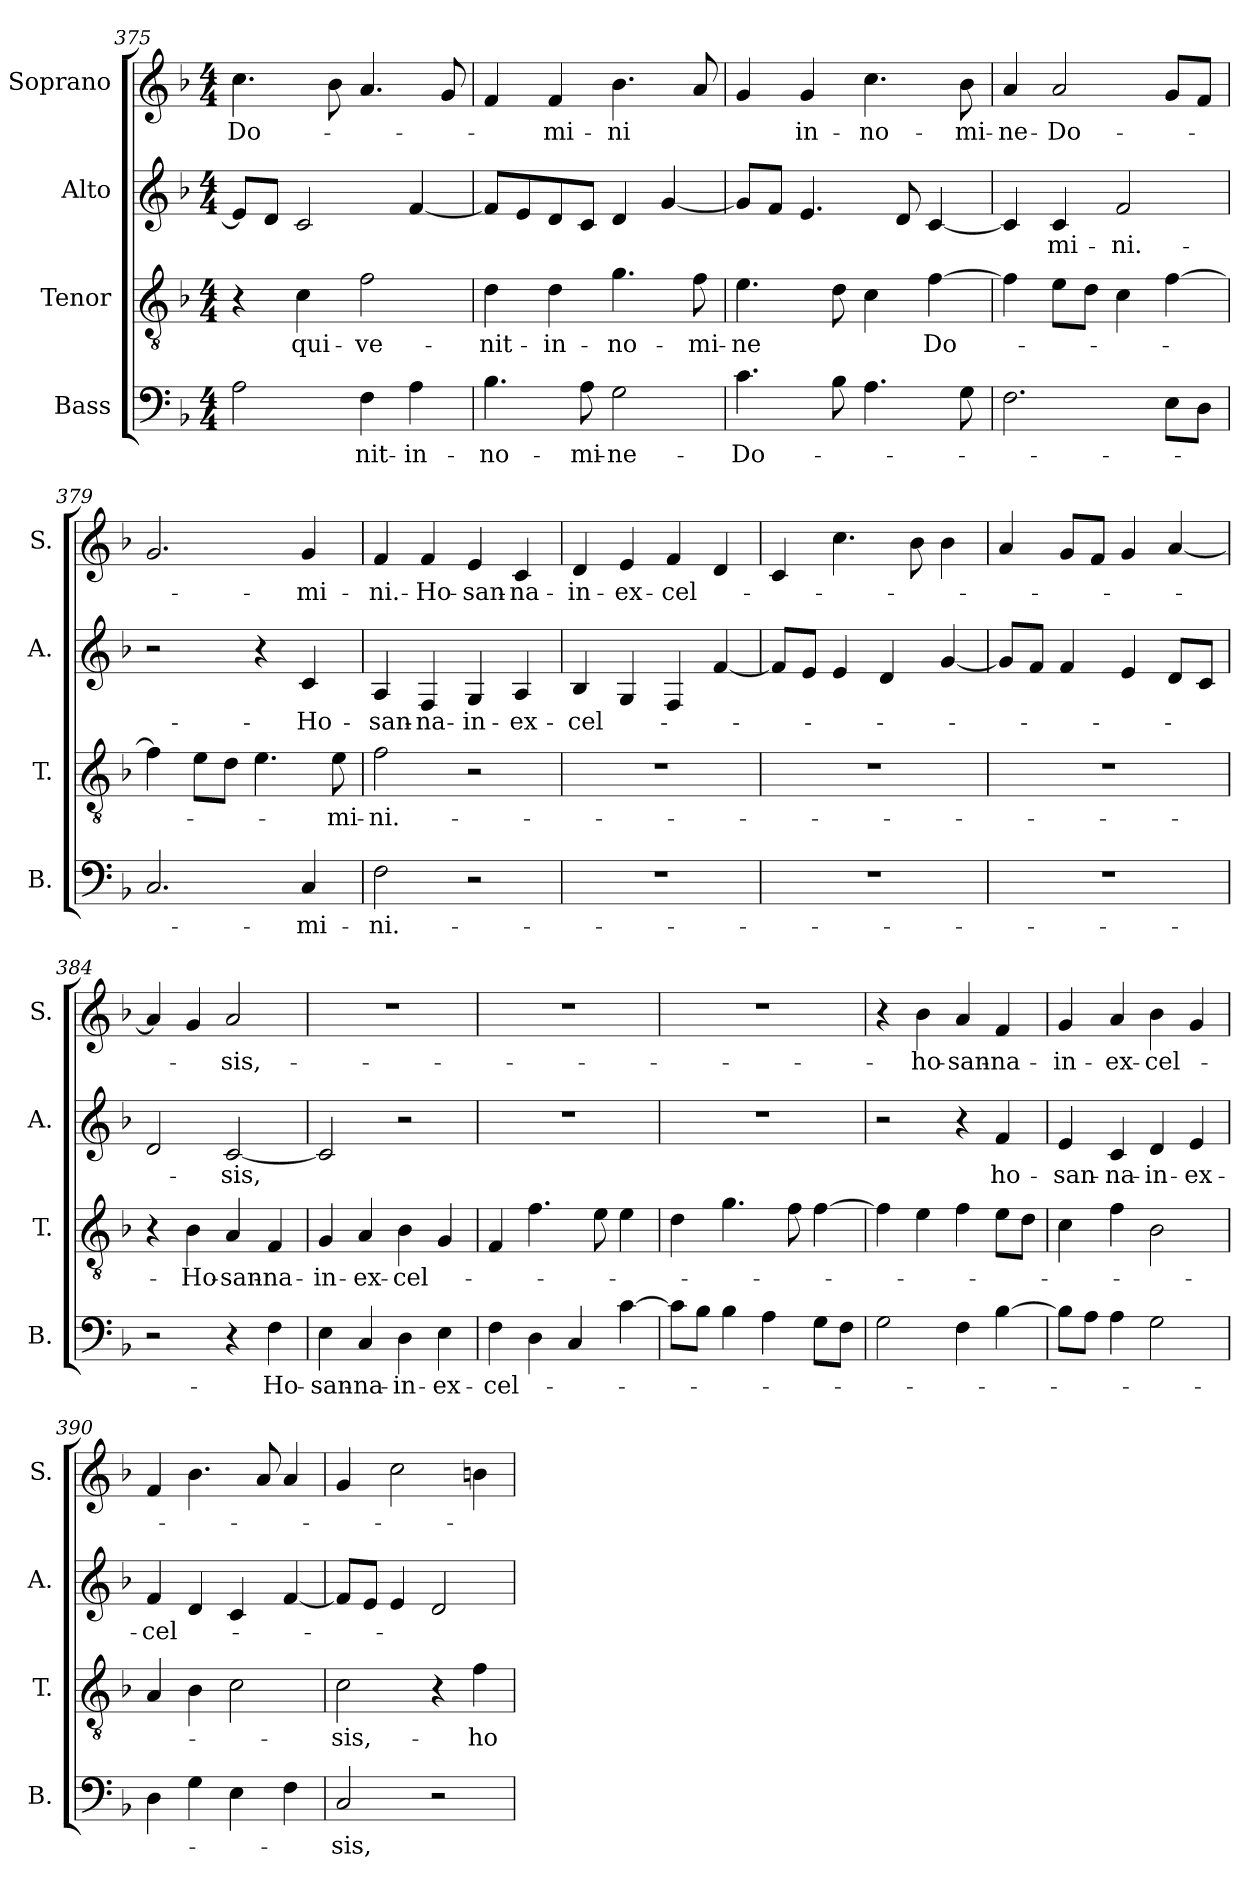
**kern	**text	**kern	**text	**kern	**text	**kern	**text
*part4	*part4	*part3	*part3	*part2	*part2	*part1	*part1
*staff4	*staff4	*staff3	*staff3	*staff2	*staff2	*staff1	*staff1
*I"Bass	*	*I"Tenor	*	*I"Alto	*	*I"Soprano	*
*I'B.	*	*I'T.	*	*I'A.	*	*I'S.	*
!!LO:LB:g=z
*clefF4	*	*clefGv2	*	*clefG2	*	*clefG2	*
*	*	*ITrd7c12	*	*	*	*	*
*k[b-]	*	*k[b-]	*	*k[b-]	*	*k[b-]	*
*F:	*	*F:	*	*F:	*	*F:	*
*M4/4	*	*M4/4	*	*M4/4	*	*M4/4	*
=375	=375	=375	=375	=375	=375	=375	=375
!	!	!	!	!	!	!	!LO:LY:b
2A\	.	4r	.	8e/L]	.	4.cc\	-Do-
.	.	.	.	8d/J	.	.	.
!	!	!	!LO:LY:b	!	!	!	!
.	.	4C\	-qui-	2c/	.	.	.
.	.	.	.	.	.	8b-\	.
!	!LO:LY:b	!	!LO:LY:b	!	!	!	!
4F\	-nit-	2F\	-ve-	.	.	4.a/	.
!	!LO:LY:b	!	!	!	!	!	!
4A\	-in-	.	.	[4f/	.	.	.
.	.	.	.	.	.	8g/	.
=376	=376	=376	=376	=376	=376	=376	=376
!	!LO:LY:b	!	!LO:LY:b	!	!	!	!
4.B-\	-no-	4D\	-nit-	8f/L]	.	4f/	.
.	.	.	.	8e/	.	.	.
!	!	!	!LO:LY:b	!	!	!	!LO:LY:b
.	.	4D\	-in-	8d/	.	4f/	-mi-
!	!LO:LY:b	!	!	!	!	!	!
8A\	-mi-	.	.	8c/J	.	.	.
!	!LO:LY:b	!	!LO:LY:b	!	!	!	!LO:LY:b
2G\	-ne-	4.G\	-no-	4d/	.	4.b-\	-ni
.	.	.	.	[4g/	.	.	.
!	!	!	!LO:LY:b	!	!	!	!
.	.	8F\	-mi-	.	.	8a/	.
=377	=377	=377	=377	=377	=377	=377	=377
!	!LO:LY:b	!	!LO:LY:b	!	!	!	!
4.c\	-Do-	4.E\	-ne	8g/L]	.	4g/	.
.	.	.	.	8f/J	.	.	.
!	!	!	!	!	!	!	!LO:LY:b
.	.	.	.	4.e/	.	4g/	in-
8B-\	.	8D\	.	.	.	.	.
!	!	!	!	!	!	!	!LO:LY:b
4.A\	.	4C\	.	.	.	4.cc\	-no-
.	.	.	.	8d/	.	.	.
!	!	!	!LO:LY:b	!	!	!	!
.	.	[4F\	Do-	[4c/	.	.	.
!	!	!	!	!	!	!	!LO:LY:b
8G\	.	.	.	.	.	8b-\	-mi-
=378	=378	=378	=378	=378	=378	=378	=378
!	!	!	!	!	!	!	!LO:LY:b
2.F\	.	4F\]	.	4c/]	.	4a/	-ne-
!	!	!	!	!	!LO:LY:b	!	!LO:LY:b
.	.	8E\L	.	4c/	-mi-	2a/	-Do-
.	.	8D\J	.	.	.	.	.
!	!	!	!	!	!LO:LY:b	!	!
.	.	4C\	.	2f/	-ni.-	.	.
8E\L	.	[4F\	.	.	.	8g/L	.
8D\J	.	.	.	.	.	8f/J	.
=379	=379	=379	=379	=379	=379	=379	=379
2.C/	.	4F\]	.	2r	.	2.g/	.
.	.	8E\L	.	.	.	.	.
.	.	8D\J	.	.	.	.	.
.	.	4.E\	.	4r	.	.	.
!	!LO:LY:b	!	!	!	!LO:LY:b	!	!LO:LY:b
4C/	-mi--	.	.	4c/	-Ho-	4g/	-mi-
!	!	!	!LO:LY:b	!	!	!	!
.	.	8E\	-mi-	.	.	.	.
!!LO:LB:g=z
=380	=380	=380	=380	=380	=380	=380	=380
!	!LO:LY:b	!	!LO:LY:b	!	!LO:LY:b	!	!LO:LY:b
2F\	-ni.-	2F\	-ni.-	4A/	-san-	4f/	-ni.-
!	!	!	!	!	!LO:LY:b	!	!LO:LY:b
.	.	.	.	4F/	-na-	4f/	-Ho-
!	!	!	!	!	!LO:LY:b	!	!LO:LY:b
2r	.	2r	.	4G/	-in-	4e/	-san-
!	!	!	!	!	!LO:LY:b	!	!LO:LY:b
.	.	.	.	4A/	-ex-	4c/	-na-
=381	=381	=381	=381	=381	=381	=381	=381
!	!	!	!	!	!LO:LY:b	!	!LO:LY:b
1r	.	1r	.	4B-/	-cel-	4d/	-in-
!	!	!	!	!	!	!	!LO:LY:b
.	.	.	.	4G/	.	4e/	-ex-
!	!	!	!	!	!	!	!LO:LY:b
.	.	.	.	4F/	.	4f/	-cel-
.	.	.	.	[4f/	.	4d/	.
=382	=382	=382	=382	=382	=382	=382	=382
1r	.	1r	.	8f/L]	.	4c/	.
.	.	.	.	8e/J	.	.	.
.	.	.	.	4e/	.	4.cc\	.
.	.	.	.	4d/	.	.	.
.	.	.	.	.	.	8b-\	.
.	.	.	.	[4g/	.	4b-\	.
=383	=383	=383	=383	=383	=383	=383	=383
1r	.	1r	.	8g/L]	.	4a/	.
.	.	.	.	8f/J	.	.	.
.	.	.	.	4f/	.	8g/L	.
.	.	.	.	.	.	8f/J	.
.	.	.	.	4e/	.	4g/	.
.	.	.	.	8d/L	.	[4a/	.
.	.	.	.	8c/J	.	.	.
=384	=384	=384	=384	=384	=384	=384	=384
2r	.	4r	.	2d/	.	4a/]	.
!	!	!	!LO:LY:b	!	!	!	!
.	.	4BB-\	-Ho-	.	.	4g/	.
!	!	!	!LO:LY:b	!	!LO:LY:b	!	!LO:LY:b
4r	.	4AA/	-san-	[2c/	-sis,	2a/	-sis,-
!	!LO:LY:b	!	!LO:LY:b	!	!	!	!
4F\	-Ho-	4FF/	-na-	.	.	.	.
=385	=385	=385	=385	=385	=385	=385	=385
!	!LO:LY:b	!	!LO:LY:b	!	!	!	!
4E\	-san-	4GG/	-in-	2c/]	.	1r	.
!	!LO:LY:b	!	!LO:LY:b	!	!	!	!
4C/	-na-	4AA/	-ex-	.	.	.	.
!	!LO:LY:b	!	!LO:LY:b	!	!	!	!
4D\	-in-	4BB-\	-cel-	2r	.	.	.
!	!LO:LY:b	!	!	!	!	!	!
4E\	-ex-	4GG/	.	.	.	.	.
!!LO:PB:g=z
=386	=386	=386	=386	=386	=386	=386	=386
!	!LO:LY:b	!	!	!	!	!	!
4F\	-cel-	4FF/	.	1r	.	1r	.
4D\	.	4.F\	.	.	.	.	.
4C/	.	.	.	.	.	.	.
.	.	8E\	.	.	.	.	.
[4c\	.	4E\	.	.	.	.	.
=387	=387	=387	=387	=387	=387	=387	=387
8c\L]	.	4D\	.	1r	.	1r	.
8B-\J	.	.	.	.	.	.	.
4B-\	.	4.G\	.	.	.	.	.
4A\	.	.	.	.	.	.	.
.	.	8F\	.	.	.	.	.
8G\L	.	[4F\	.	.	.	.	.
8F\J	.	.	.	.	.	.	.
=388	=388	=388	=388	=388	=388	=388	=388
2G\	.	4F\]	.	2r	.	4r	.
!	!	!	!	!	!	!	!LO:LY:b
.	.	4E\	.	.	.	4b-\	-ho-
!	!	!	!	!	!	!	!LO:LY:b
4F\	.	4F\	.	4r	.	4a/	-san-
!	!	!	!	!	!LO:LY:b	!	!LO:LY:b
[4B-\	.	8E\L	.	4f/	ho-	4f/	-na-
.	.	8D\J	.	.	.	.	.
=389	=389	=389	=389	=389	=389	=389	=389
!	!	!	!	!	!LO:LY:b	!	!LO:LY:b
8B-\L]	.	4C\	.	4e/	-san-	4g/	-in-
8A\J	.	.	.	.	.	.	.
!	!	!	!	!	!LO:LY:b	!	!LO:LY:b
4A\	.	4F\	.	4c/	-na-	4a/	-ex-
!	!	!	!	!	!LO:LY:b	!	!LO:LY:b
2G\	.	2BB-\	.	4d/	-in-	4b-\	-cel-
!	!	!	!	!	!LO:LY:b	!	!
.	.	.	.	4e/	-ex-	4g/	.
=390	=390	=390	=390	=390	=390	=390	=390
!	!	!	!	!	!LO:LY:b	!	!
4D\	.	4AA/	.	4f/	-cel-	4f/	.
4G\	.	4BB-\	.	4d/	.	4.b-\	.
4E\	.	2C\	.	4c/	.	.	.
.	.	.	.	.	.	8a/	.
4F\	.	.	.	[4f/	.	4a/	.
=391	=391	=391	=391	=391	=391	=391	=391
!	!LO:LY:b	!	!LO:LY:b	!	!	!	!
2C/	-sis,-	2C\	-sis,-	8f/L]	.	4g/	.
.	.	.	.	8e/J	.	.	.
.	.	.	.	4e/	.	2cc\	.
2r	.	4r	.	2d/	.	.	.
!	!	!	!LO:LY:b	!	!	!	!
.	.	4F\	-ho-	.	.	4bn\	.
=	=	=	=	=	=	=	=
*-	*-	*-	*-	*-	*-	*-	*-
